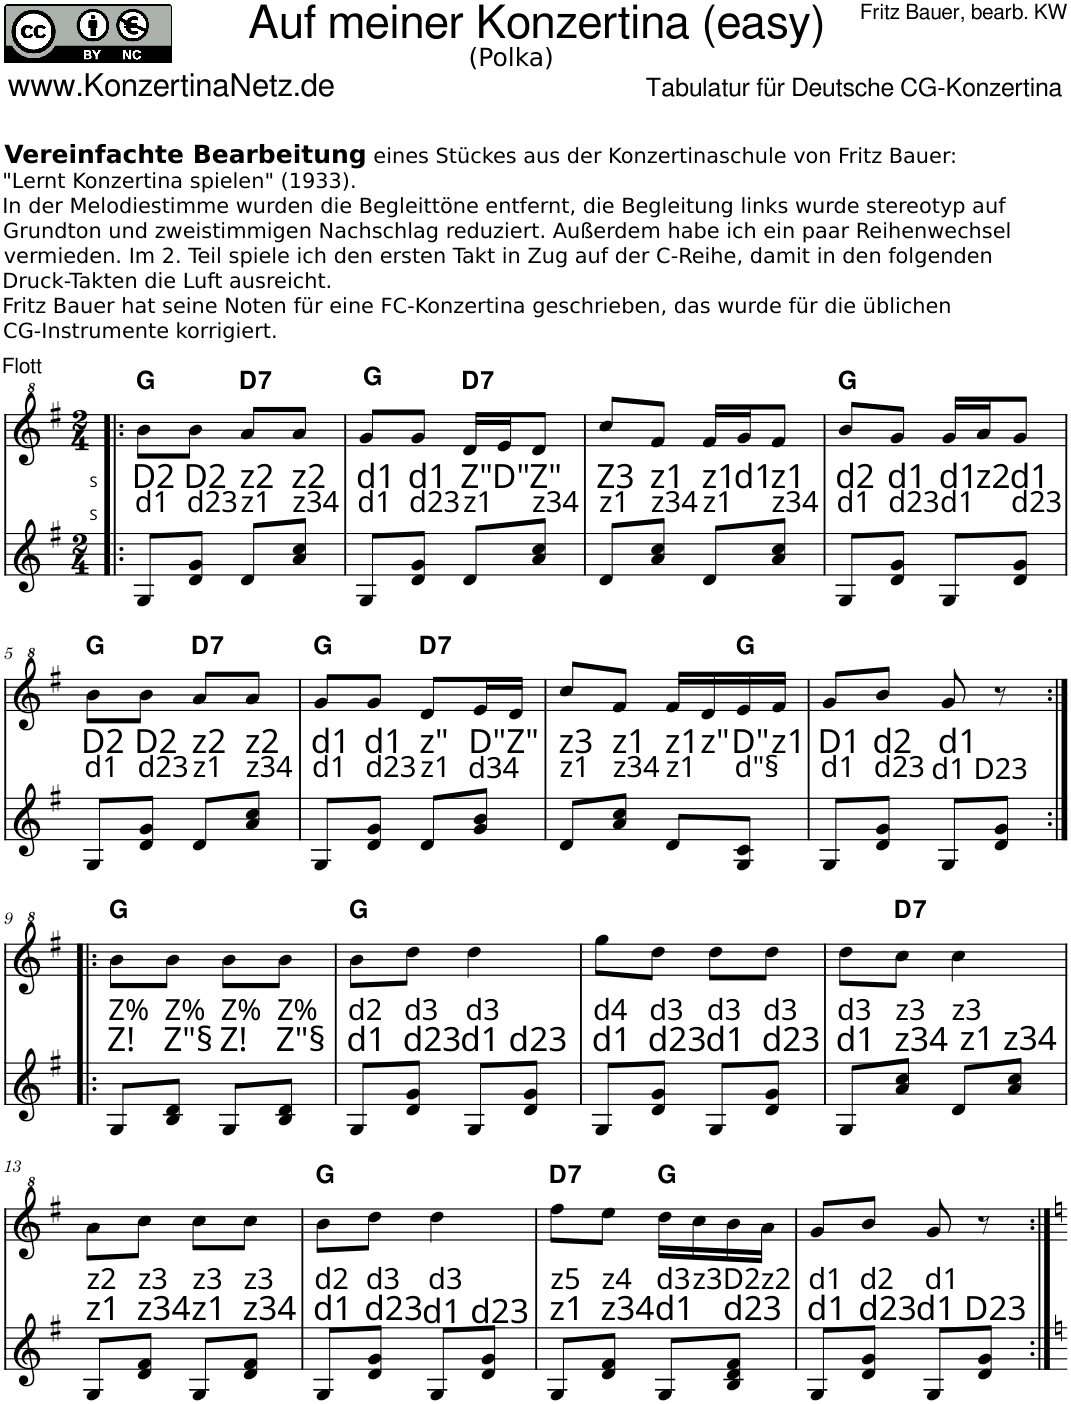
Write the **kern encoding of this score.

**kern	**kern	**text	**text	**text	**harte
*part2	*part1	*part1	*part1	*part1	*part1
*staff2	*staff1	*staff1	*staff1	*staff1	*
*I"Akkordeon	*I"Akkordeon	*	*	*	*
*clefG2	*clefG^2	*	*	*	*
*k[f#]	*k[f#]	*	*	*	*
*M2/4	*M2/4	*	*	*	*
=1!|:	=1!|:	=1!|:	=1!|:	=1!|:	=1!|:
!	!LO:TX:a:B:t=Vereinfachte Bearbeitung	!	!	!	!
!	!LO:TX:a:t=eines Stückes aus der Konzertinaschule von Fritz Bauer&colon;	!	!	!	!
!	!LO:TX:a:t="Lernt Konzertina spielen" (1933).	!	!	!	!
!	!LO:TX:a:t=In der Melodiestimme wurden die Begleittöne entfernt, die Begleitung links wurde stereotyp auf	!	!	!	!
!	!LO:TX:a:t=Grundton und zweistimmigen Nachschlag reduziert. Außerdem habe ich ein paar Reihenwechsel	!	!	!	!
!	!LO:TX:a:t=vermieden. Im 2. Teil spiele ich den ersten Takt in Zug auf der C-Reihe, damit in den folgenden	!	!	!	!
!	!LO:TX:a:t=Druck-Takten die Luft ausreicht.	!	!	!	!
!	!LO:TX:a:t=Fritz Bauer hat seine Noten für eine FC-Konzertina geschrieben, das wurde für die üblichen	!	!	!	!
!	!LO:TX:a:t=CG-Instrumente korrigiert.	!	!	!	!
!	!LO:TX:b:t=S	!	!	!	!
!	!LO:TX:b:t=S	!	!	!	!
!	!LO:TX:a:t=Flott	!	!	!	!
!	!	!LO:LY:b	!LO:LY:b	!	!
8G/L	8bb\L	D2	d1	.	G:maj
!	!	!LO:LY:b	!LO:LY:b	!	!
8d/ 8g/J	8bb\J	D2	d23	.	.
!	!	!LO:LY:b	!LO:LY:b	!	!LO:H:kt=7
8d/L	8aa/L	z2	z1	.	D:7
!	!	!LO:LY:b	!LO:LY:b	!	!
8a/ 8cc/J	8aa/J	z2	z34	.	.
=2	=2	=2	=2	=2	=2
!	!	!LO:LY:b	!LO:LY:b	!	!
8G/L	8gg/L	d1	d1	.	G:maj
!	!	!LO:LY:b	!LO:LY:b	!	!
8d/ 8g/J	8gg/J	d1	d23	.	.
!	!	!LO:LY:b	!LO:LY:b	!	!LO:H:kt=7
8d/L	16dd/LL	Z"	z1	.	D:7
!	!	!LO:LY:b	!	!	!
.	16ee/J	D"	.	.	.
!	!	!LO:LY:b	!LO:LY:b	!	!
8a/ 8cc/J	8dd/J	Z"	z34	.	.
=3	=3	=3	=3	=3	=3
!	!	!LO:LY:b	!LO:LY:b	!	!
8d/L	8ccc/L	Z3	z1	.	.
!	!	!LO:LY:b	!LO:LY:b	!	!
8a/ 8cc/J	8ff#/J	z1	z34	.	.
!	!	!LO:LY:b	!LO:LY:b	!	!
8d/L	16ff#/LL	z1	z1	.	.
!	!	!LO:LY:b	!	!	!
.	16gg/J	d1	.	.	.
!	!	!LO:LY:b	!LO:LY:b	!	!
8a/ 8cc/J	8ff#/J	z1	z34	.	.
=4	=4	=4	=4	=4	=4
!	!	!LO:LY:b	!LO:LY:b	!	!
8G/L	8bb/L	d2	d1	.	G:maj
!	!	!LO:LY:b	!LO:LY:b	!	!
8d/ 8g/J	8gg/J	d1	d23	.	.
!	!	!LO:LY:b	!LO:LY:b	!	!
8G/L	16gg/LL	d1	d1	.	.
!	!	!LO:LY:b	!	!	!
.	16aa/J	z2	.	.	.
!	!	!LO:LY:b	!LO:LY:b	!	!
8d/ 8g/J	8gg/J	d1	d23	.	.
!!LO:LB:g=z
=5	=5	=5	=5	=5	=5
!	!	!LO:LY:b	!LO:LY:b	!	!
8G/L	8bb\L	D2	d1	.	G:maj
!	!	!LO:LY:b	!LO:LY:b	!	!
8d/ 8g/J	8bb\J	D2	d23	.	.
!	!	!LO:LY:b	!LO:LY:b	!	!LO:H:kt=7
8d/L	8aa/L	z2	z1	.	D:7
!	!	!LO:LY:b	!LO:LY:b	!	!
8a/ 8cc/J	8aa/J	z2	z34	.	.
=6	=6	=6	=6	=6	=6
!	!	!LO:LY:b	!LO:LY:b	!	!
8G/L	8gg/L	d1	d1	.	G:maj
!	!	!LO:LY:b	!LO:LY:b	!	!
8d/ 8g/J	8gg/J	d1	d23	.	.
!	!	!LO:LY:b	!LO:LY:b	!	!LO:H:kt=7
8d/L	8dd/L	z"	z1	.	D:7
!	!	!LO:LY:b	!	!	!
8g/ 8b/J	16ee/L	D"	.	.	.
!	!	!LO:LY:b	!LO:LY:b	!	!
.	16dd/JJ	Z"	d34	.	.
=7	=7	=7	=7	=7	=7
!	!	!LO:LY:b	!LO:LY:b	!	!
8d/L	8ccc/L	z3	z1	.	.
!	!	!LO:LY:b	!LO:LY:b	!	!
8a/ 8cc/J	8ff#/J	z1	z34	.	.
!	!	!LO:LY:b	!LO:LY:b	!	!
8d/L	16ff#/LL	z1	z1	.	.
!	!	!LO:LY:b	!	!	!
.	16dd/	z"	.	.	.
!	!	!LO:LY:b	!LO:LY:b	!	!
8G/ 8c/J	16ee/	D"	d"§	.	G:maj
!	!	!LO:LY:b	!	!	!
.	16ff#/JJ	z1	.	.	.
=8	=8	=8	=8	=8	=8
!	!	!LO:LY:b	!LO:LY:b	!	!
8G/L	8gg/L	D1	d1	.	.
!	!	!LO:LY:b	!LO:LY:b	!	!
8d/ 8g/J	8bb/J	d2	d23	.	.
!	!	!LO:LY:b	!LO:LY:b	!	!
8G/L	8gg/	d1	d1 D23	.	.
8d/ 8g/J	8r	.	.	.	.
!!LO:LB:g=z
=9:|!|:	=9:|!|:	=9:|!|:	=9:|!|:	=9:|!|:	=9:|!|:
!	!	!	!LO:LY:b	!LO:LY:b	!
8G/L	8bb\L	.	Z%	Z!	G:maj
!	!	!	!LO:LY:b	!LO:LY:b	!
8B/ 8d/J	8bb\J	.	Z%	Z"§	.
!	!	!	!LO:LY:b	!LO:LY:b	!
8G/L	8bb\L	.	Z%	Z!	.
!	!	!	!LO:LY:b	!LO:LY:b	!
8B/ 8d/J	8bb\J	.	Z%	Z"§	.
=10	=10	=10	=10	=10	=10
!	!	!	!LO:LY:b	!LO:LY:b	!
8G/L	8bb\L	.	d2	d1	G:maj
!	!	!	!LO:LY:b	!LO:LY:b	!
8d/ 8g/J	8ddd\J	.	d3	d23	.
!	!	!	!LO:LY:b	!LO:LY:b	!
8G/L	4ddd\	.	d3	d1 d23	.
8d/ 8g/J	.	.	.	.	.
=11	=11	=11	=11	=11	=11
!	!	!	!LO:LY:b	!LO:LY:b	!
8G/L	8ggg\L	.	d4	d1	.
!	!	!	!LO:LY:b	!LO:LY:b	!
8d/ 8g/J	8ddd\J	.	d3	d23	.
!	!	!	!LO:LY:b	!LO:LY:b	!
8G/L	8ddd\L	.	d3	d1	.
!	!	!	!LO:LY:b	!LO:LY:b	!
8d/ 8g/J	8ddd\J	.	d3	d23	.
=12	=12	=12	=12	=12	=12
!	!	!	!LO:LY:b	!LO:LY:b	!
8G/L	8ddd\L	.	d3	d1	.
!	!	!	!LO:LY:b	!LO:LY:b	!LO:H:kt=7
8a/ 8cc/J	8ccc\J	.	z3	z34	D:7
!	!	!	!LO:LY:b	!LO:LY:b	!
8d/L	4ccc\	.	z3	z1 z34	.
8a/ 8cc/J	.	.	.	.	.
!!LO:LB:g=z
=13	=13	=13	=13	=13	=13
!	!	!	!LO:LY:b	!LO:LY:b	!
8G/L	8aa\L	.	z2	z1	.
!	!	!	!LO:LY:b	!LO:LY:b	!
8d/ 8f#/J	8ccc\J	.	z3	z34	.
!	!	!	!LO:LY:b	!LO:LY:b	!
8G/L	8ccc\L	.	z3	z1	.
!	!	!	!LO:LY:b	!LO:LY:b	!
8d/ 8f#/J	8ccc\J	.	z3	z34	.
=14	=14	=14	=14	=14	=14
!	!	!	!LO:LY:b	!LO:LY:b	!
8G/L	8bb\L	.	d2	d1	G:maj
!	!	!	!LO:LY:b	!LO:LY:b	!
8d/ 8g/J	8ddd\J	.	d3	d23	.
!	!	!	!LO:LY:b	!LO:LY:b	!
8G/L	4ddd\	.	d3	d1 d23	.
8d/ 8g/J	.	.	.	.	.
=15	=15	=15	=15	=15	=15
!	!	!	!LO:LY:b	!LO:LY:b	!LO:H:kt=7
8G/L	8fff#\L	.	z5	z1	D:7
!	!	!	!LO:LY:b	!LO:LY:b	!
8d/ 8f#/J	8eee\J	.	z4	z34	.
!	!	!	!LO:LY:b	!LO:LY:b	!
8G/L	16ddd\LL	.	d3	d1	G:maj
!	!	!	!LO:LY:b	!	!
.	16ccc\	.	z3	.	.
!	!	!	!LO:LY:b	!LO:LY:b	!
8B/ 8d/ 8f#/J	16bb\	.	D2	d23	.
!	!	!	!LO:LY:b	!	!
.	16aa\JJ	.	z2	.	.
=16	=16	=16	=16	=16	=16
!	!	!	!LO:LY:b	!LO:LY:b	!
8G/L	8gg/L	.	d1	d1	.
!	!	!	!LO:LY:b	!LO:LY:b	!
8d/ 8g/J	8bb/J	.	d2	d23	.
!	!	!	!LO:LY:b	!LO:LY:b	!
8G/L	8gg/	.	d1	d1 D23	.
8d/ 8g/J	8r	.	.	.	.
=:|!	=:|!	=:|!	=:|!	=:|!	=:|!
*-	*-	*-	*-	*-	*-
